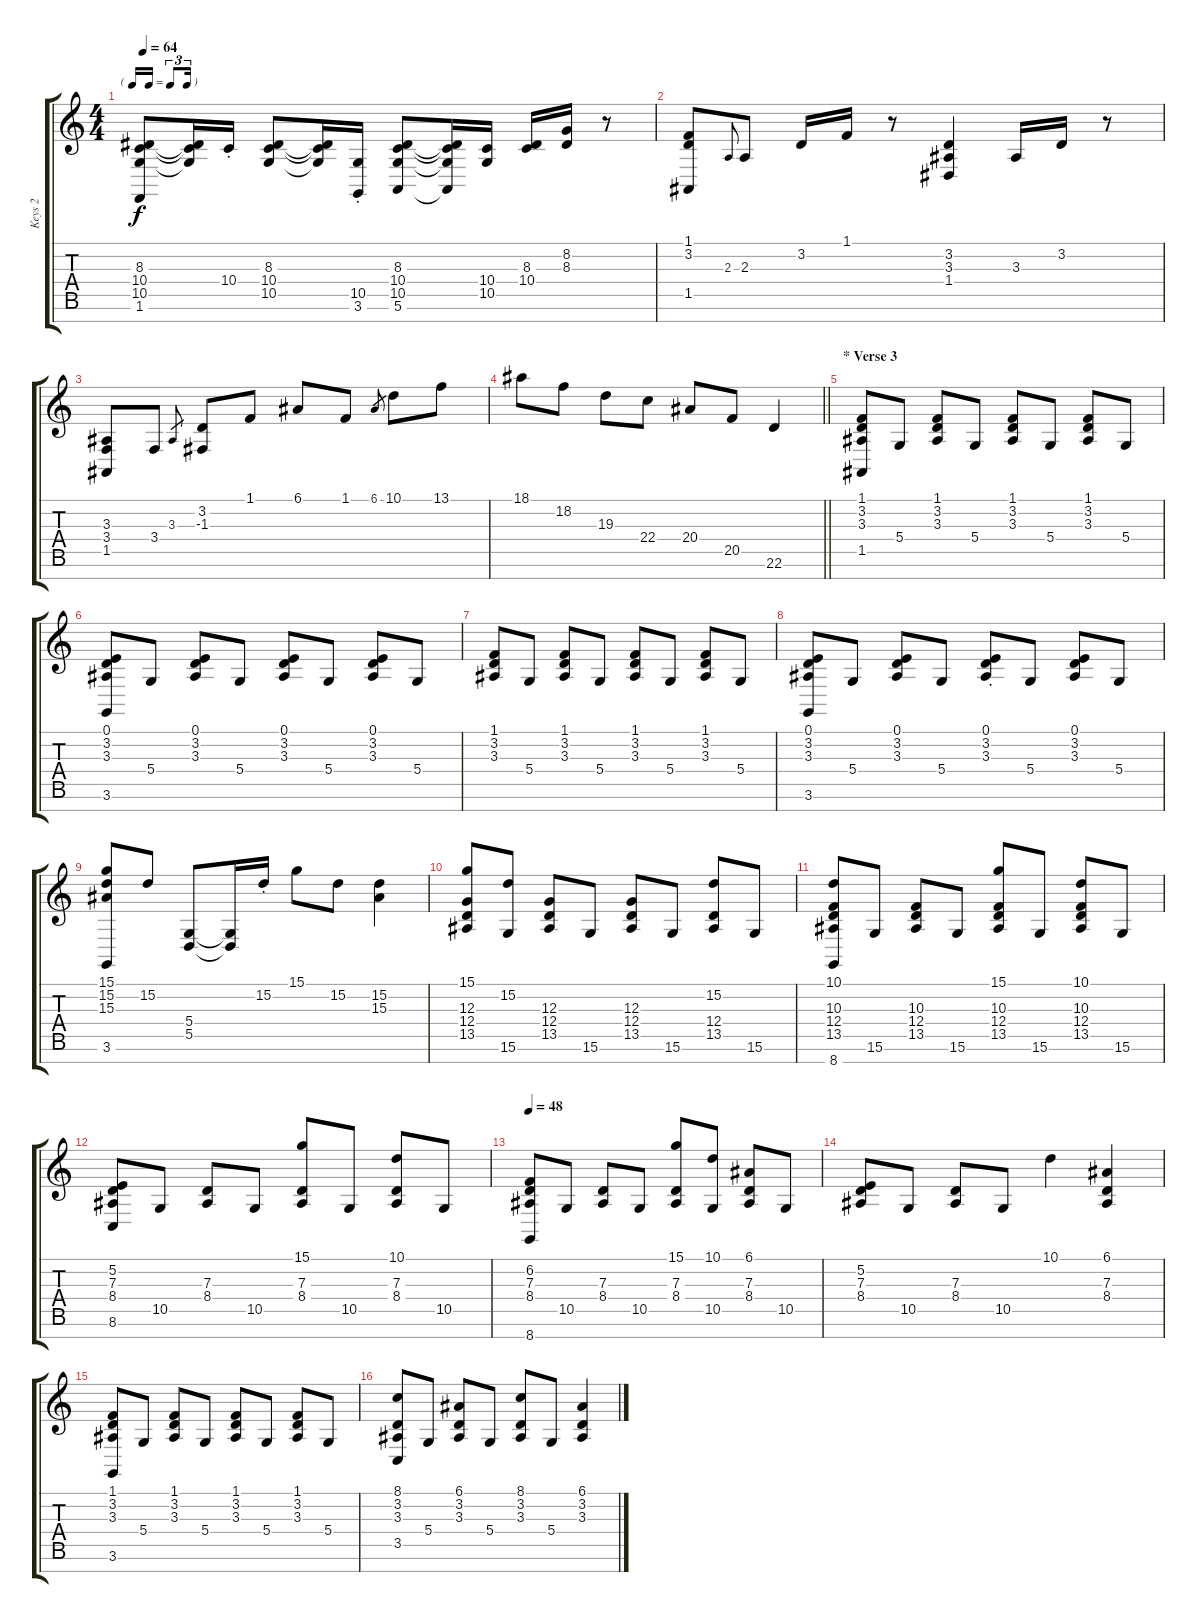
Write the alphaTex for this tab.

\track ("Keys 2" "Keys 2") {instrument electricgrandpiano}
\staff {score tabs}
\tuning (E4 B3 G3 D3 A2 E2 B1) {hide}
\ts (4 4)
\tf triplet16th
\tempo 64
\clef g2
\ks c
(8.3 10.4 10.5 1.6).8{dy f} (8.3{t} 10.4{t} 10.5{t}).16 10.4{st}.16 (8.3 10.4 10.5).8 (8.3{t} 10.4{t} 10.5{t}).16 (10.5{st} 3.6).16 (8.3 10.4 10.5 5.6).8 (8.3{t} 10.4{t} 10.5{t} 5.6{t}).16 (10.4 10.5).16 (8.3 10.4).16 (8.2 8.3).16 r.8 |
(1.1 3.2 1.5).8 2.3.8{gr onbeat} 2.3.8 3.2.16 1.1.16 r.8 (3.2 3.3 1.4).4 3.3.16 3.2.16 r.8 |
(3.3 3.4 1.5).8 3.4.8 3.3.8{gr} (3.2 -1.3).8 1.1.8 6.1.8 1.1.8 6.1.8{gr} 10.1.8 13.1.8 |
\barLineRight lightlight
18.1.8 18.2.8 19.3.8 22.4.8 20.4.8 20.5.8 22.6.4 |
\section ("" "* Verse 3")
(1.1 3.2 3.3 1.5).8 5.4.8 (1.1 3.2 3.3).8 5.4.8 (1.1 3.2 3.3).8 5.4.8 (1.1 3.2 3.3).8 5.4.8 |
(0.1 3.2 3.3 3.6).8 5.4.8 (0.1 3.2 3.3).8 5.4.8 (0.1 3.2 3.3).8 5.4.8 (0.1 3.2 3.3).8 5.4.8 |
(1.1 3.2 3.3).8 5.4.8 (1.1 3.2 3.3).8 5.4.8 (1.1 3.2 3.3).8 5.4.8 (1.1 3.2 3.3).8 5.4.8 |
(0.1 3.2 3.3 3.6).8 5.4.8 (0.1 3.2 3.3).8 5.4.8 (0.1{st} 3.2{st} 3.3{st}).8 5.4.8 (0.1 3.2 3.3).8 5.4.8 |
(15.1 15.2 15.3 3.6).8 15.2.8 (5.4 5.5).8 (5.4{t} 5.5{t}).16 15.2{st}.16 15.1.8 15.2.8 (15.2 15.3).4 |
(15.1 12.3 12.4 13.5).8 (15.2 15.6).8 (12.3 12.4 13.5).8 15.6.8 (12.3 12.4 13.5).8 15.6.8 (15.2 12.4 13.5).8 15.6.8 |
(10.1 10.3 12.4 13.5 8.7).8 15.6.8 (10.3 12.4 13.5).8 15.6.8 (15.1 10.3 12.4 13.5).8 15.6.8 (10.1 10.3 12.4 13.5).8 15.6.8 |
(5.2 7.3 8.4 8.6).8 10.5.8 (7.3 8.4).8 10.5.8 (15.1 7.3 8.4).8 10.5.8 (10.1 7.3 8.4).8 10.5.8 |
\tempo 48
(6.2 7.3 8.4 8.7).8 10.5.8 (7.3 8.4).8 10.5.8 (15.1 7.3 8.4).8 (10.1 10.5).8 (6.1 7.3 8.4).8 10.5.8 |
(5.2 7.3 8.4).8 10.5.8 (7.3 8.4).8 10.5.8 10.1.4 (6.1 7.3 8.4).4 |
(1.1 3.2 3.3 3.6).8 5.4.8 (1.1 3.2 3.3).8 5.4.8 (1.1 3.2 3.3).8 5.4.8 (1.1 3.2 3.3).8 5.4.8 |
(8.1 3.2 3.3 3.5).8 5.4.8 (6.1 3.2 3.3).8 5.4.8 (8.1 3.2 3.3).8 5.4.8 (6.1 3.2 3.3).4
